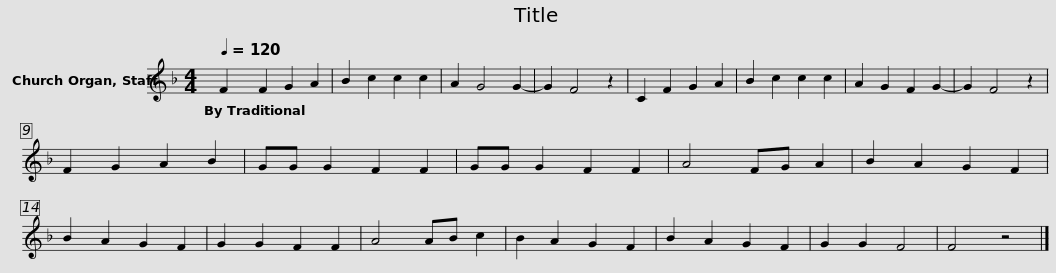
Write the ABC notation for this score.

X:1
L:1/8
Q:1/4=120
M:4/4
I:linebreak $
K:F
V:1 treble
V:1
 F2 F2 G2 A2 | B2 c2 c2 c2 | A2 G4 G2- | G2 F4 z2 | C2 F2 G2 A2 | %5
 B2 c2 c2 c2 | A2 G2 F2 G2- | G2 F4 z2 | F2 G2 A2 B2 | GG G2 F2 F2 |$ %10
 GG G2 F2 F2 | A4 FG A2 | B2 A2 G2 F2 | B2 A2 G2 F2 | G2 G2 F2 F2 | %15
 A4 AB c2 | B2 A2 G2 F2 | B2 A2 G2 F2 | G2 G2 F4 | F4 z4 |] %20
